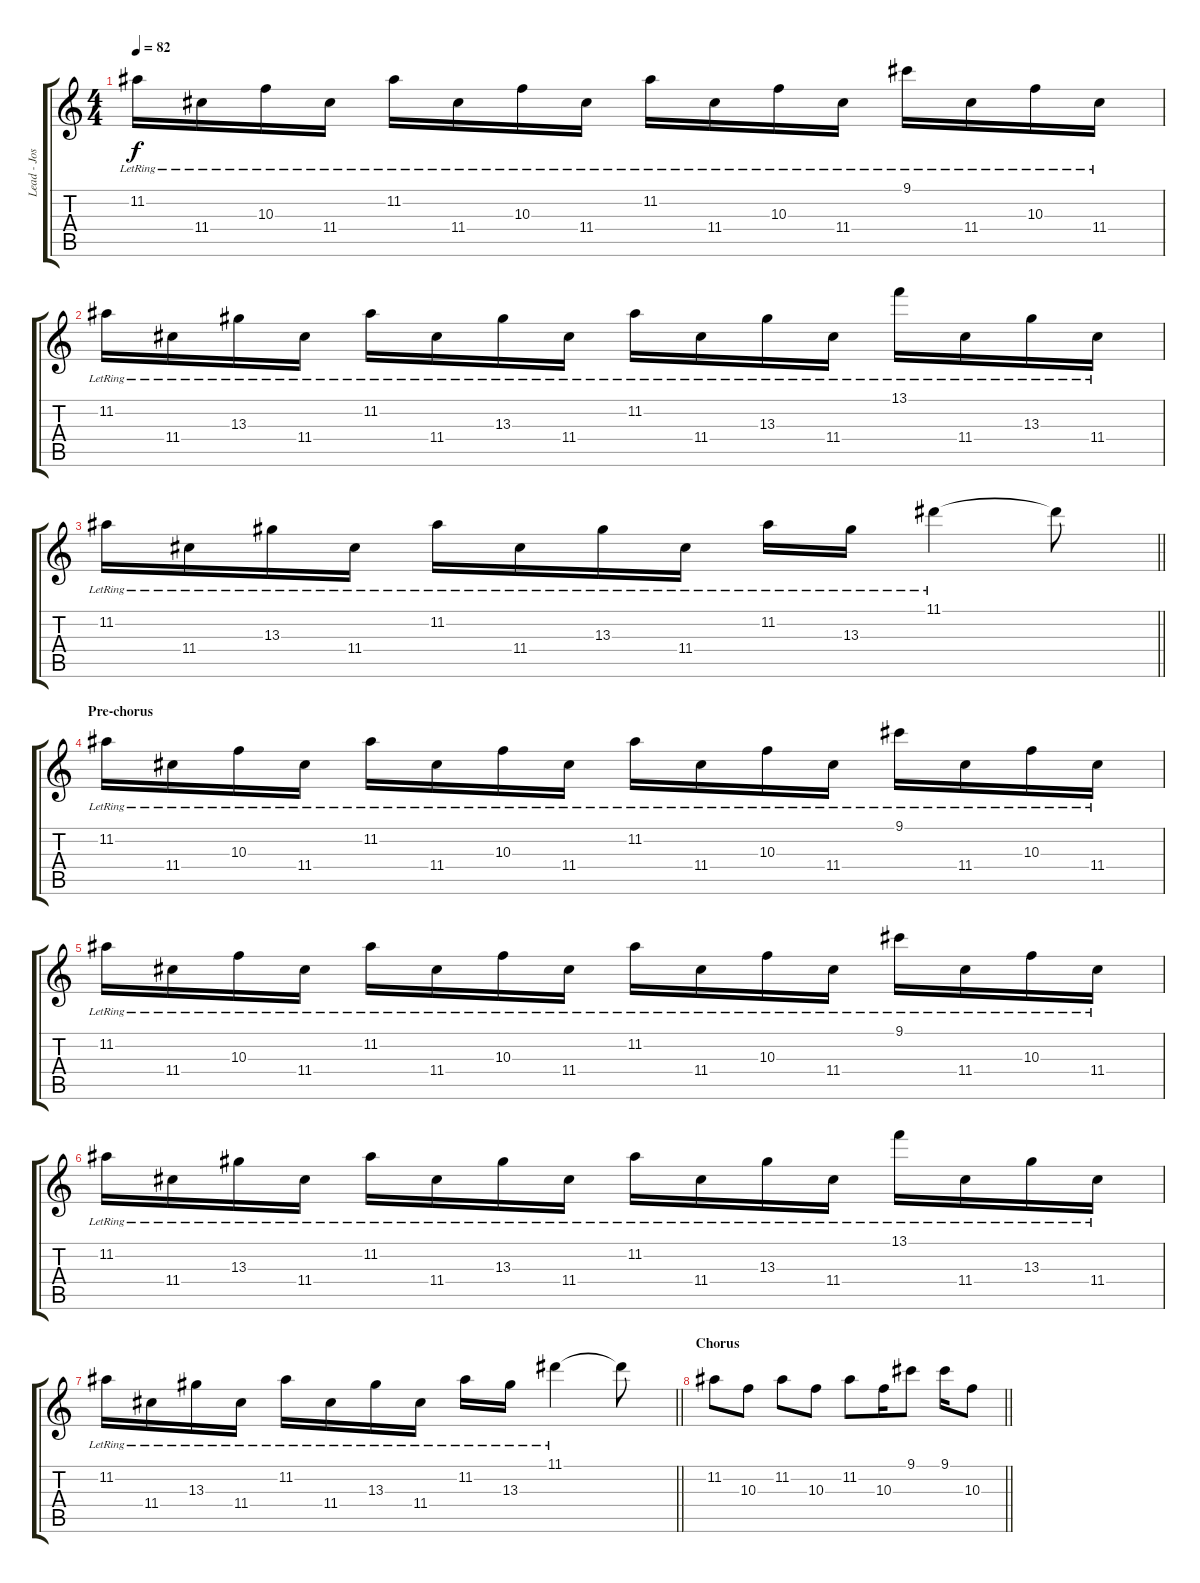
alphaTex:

\track ("Lead - Josh Farro" "Lead - Jos") {instrument electricguitarjazz}
\staff {score tabs}
\tuning (E4 B3 G3 D3 A2 D2) {hide}
\ts (4 4)
\tempo 82
\clef g2
\ks c
11.2{lr}.16{dy f} 11.4{lr}.16 10.3{lr}.16 11.4{lr}.16 11.2{lr}.16 11.4{lr}.16 10.3{lr}.16 11.4{lr}.16 11.2{lr}.16 11.4{lr}.16 10.3{lr}.16 11.4{lr}.16 9.1{lr}.16 11.4{lr}.16 10.3{lr}.16 11.4{lr}.16 |
11.2{lr}.16 11.4{lr}.16 13.3{lr}.16 11.4{lr}.16 11.2{lr}.16 11.4{lr}.16 13.3{lr}.16 11.4{lr}.16 11.2{lr}.16 11.4{lr}.16 13.3{lr}.16 11.4{lr}.16 13.1{lr}.16 11.4{lr}.16 13.3{lr}.16 11.4{lr}.16 |
\barLineRight lightlight
11.2{lr}.16 11.4{lr}.16 13.3{lr}.16 11.4{lr}.16 11.2{lr}.16 11.4{lr}.16 13.3{lr}.16 11.4{lr}.16 11.2{lr}.16 13.3{lr}.16 11.1{lr}.4 11.1{t}.8 |
\section ("" "Pre-chorus")
11.2{lr}.16 11.4{lr}.16 10.3{lr}.16 11.4{lr}.16 11.2{lr}.16 11.4{lr}.16 10.3{lr}.16 11.4{lr}.16 11.2{lr}.16 11.4{lr}.16 10.3{lr}.16 11.4{lr}.16 9.1{lr}.16 11.4{lr}.16 10.3{lr}.16 11.4{lr}.16 |
11.2{lr}.16 11.4{lr}.16 10.3{lr}.16 11.4{lr}.16 11.2{lr}.16 11.4{lr}.16 10.3{lr}.16 11.4{lr}.16 11.2{lr}.16 11.4{lr}.16 10.3{lr}.16 11.4{lr}.16 9.1{lr}.16 11.4{lr}.16 10.3{lr}.16 11.4{lr}.16 |
11.2{lr}.16 11.4{lr}.16 13.3{lr}.16 11.4{lr}.16 11.2{lr}.16 11.4{lr}.16 13.3{lr}.16 11.4{lr}.16 11.2{lr}.16 11.4{lr}.16 13.3{lr}.16 11.4{lr}.16 13.1{lr}.16 11.4{lr}.16 13.3{lr}.16 11.4{lr}.16 |
\barLineRight lightlight
11.2{lr}.16 11.4{lr}.16 13.3{lr}.16 11.4{lr}.16 11.2{lr}.16 11.4{lr}.16 13.3{lr}.16 11.4{lr}.16 11.2{lr}.16 13.3{lr}.16 11.1{lr}.4 11.1{t}.8 |
\section ("" "Chorus")
\barLineRight lightlight
11.2.8{volume 13 instrument distortionguitar} 10.3.8 11.2.8 10.3.8 11.2.8 10.3.16 9.1.8 9.1.16 10.3.8
